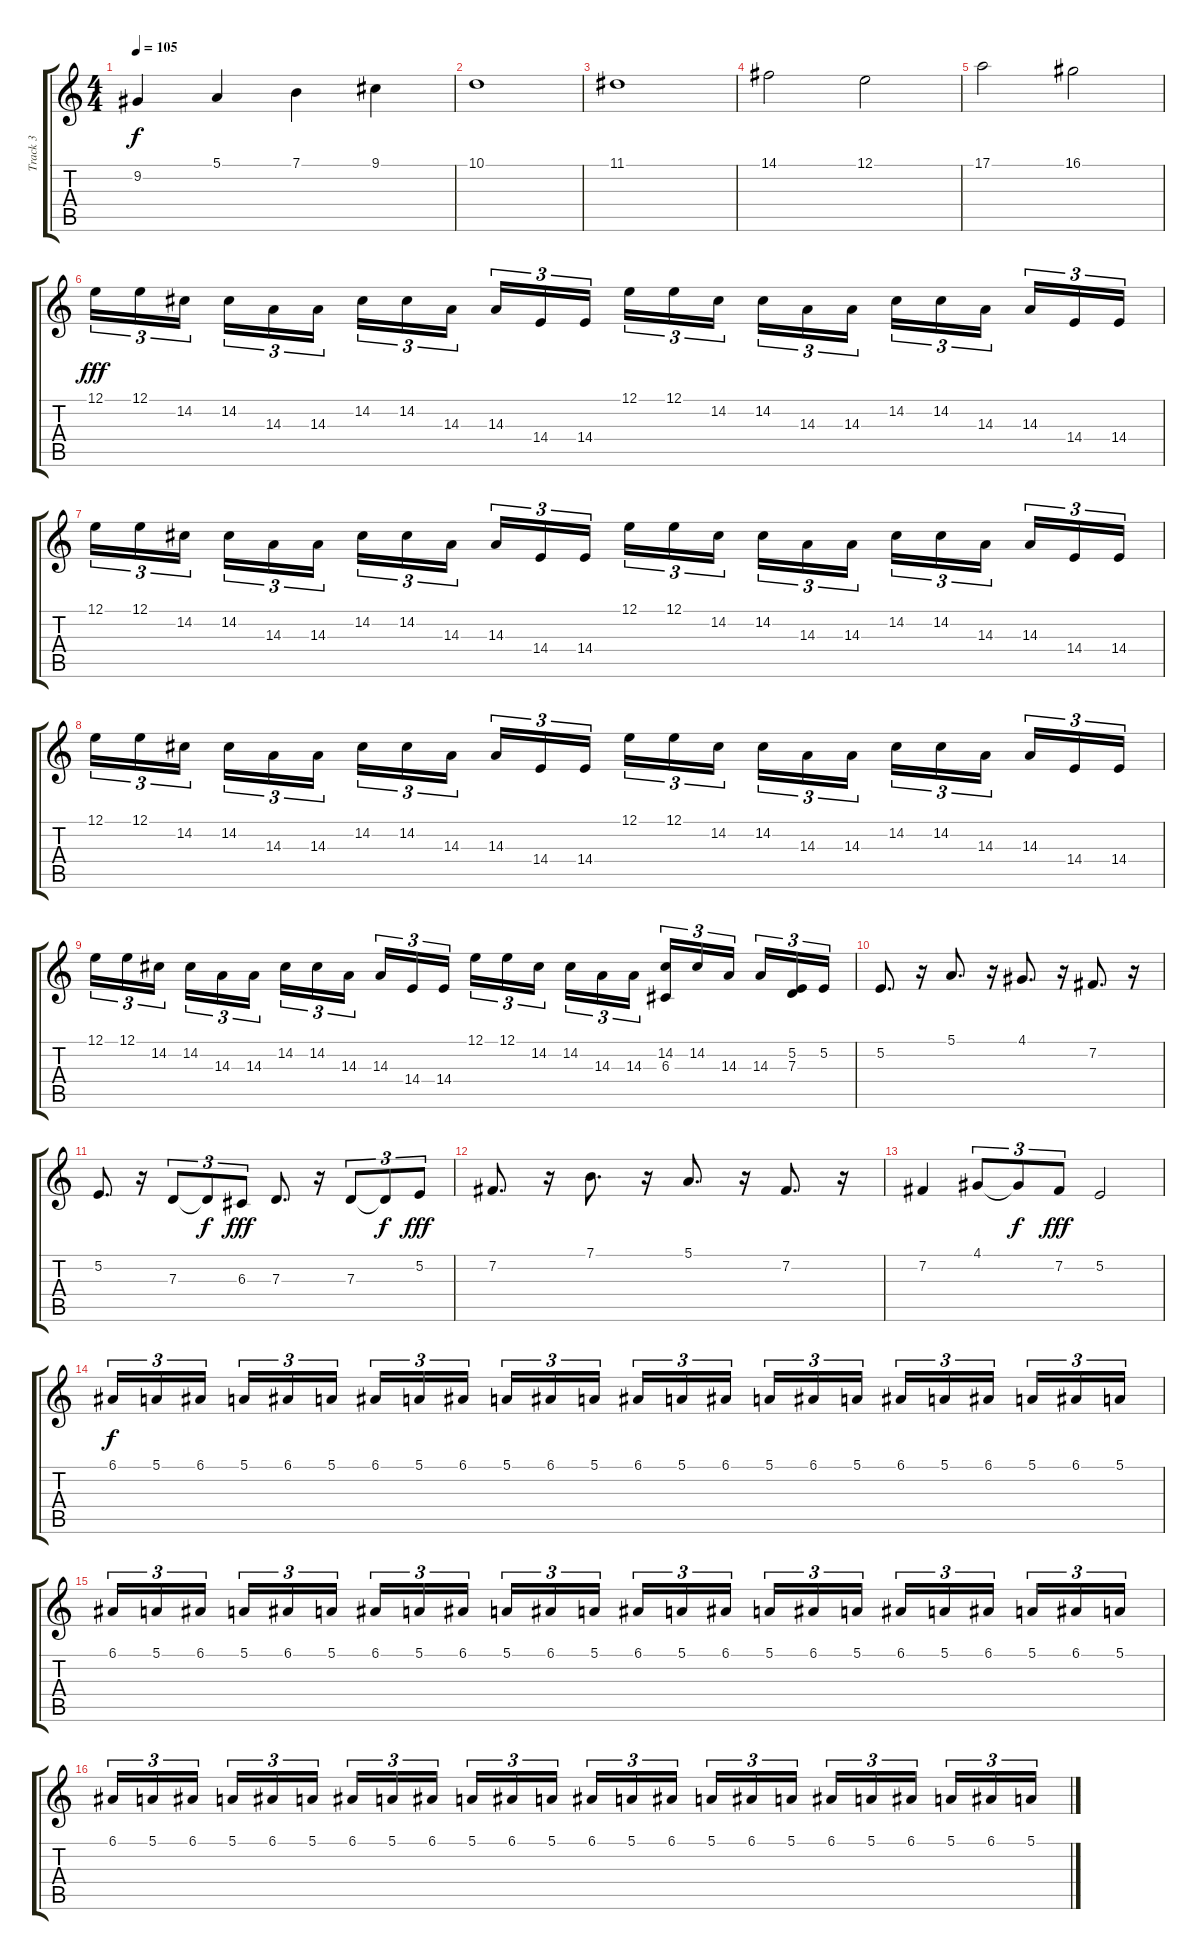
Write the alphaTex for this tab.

\track ("Track 3" "Track 3") {instrument recorder}
\staff {score tabs}
\tuning (E4 B3 G3 D3 A2 E2) {hide}
\ts (4 4)
\tempo 105
\clef g2
\ks c
9.2.4{dy f} 5.1.4 7.1.4 9.1.4 |
10.1.1 |
11.1.1 |
14.1.2 12.1.2 |
17.1.2 16.1.2 |
12.1.16{tu (3 2) dy fff} 12.1.16{tu (3 2)} 14.2.16{tu (3 2) beam splitsecondary} 14.2.16{tu (3 2)} 14.3.16{tu (3 2)} 14.3.16{tu (3 2)} 14.2.16{tu (3 2)} 14.2.16{tu (3 2)} 14.3.16{tu (3 2) beam splitsecondary} 14.3.16{tu (3 2)} 14.4.16{tu (3 2)} 14.4.16{tu (3 2)} 12.1.16{tu (3 2)} 12.1.16{tu (3 2)} 14.2.16{tu (3 2) beam splitsecondary} 14.2.16{tu (3 2)} 14.3.16{tu (3 2)} 14.3.16{tu (3 2)} 14.2.16{tu (3 2)} 14.2.16{tu (3 2)} 14.3.16{tu (3 2) beam splitsecondary} 14.3.16{tu (3 2)} 14.4.16{tu (3 2)} 14.4.16{tu (3 2)} |
12.1.16{tu (3 2)} 12.1.16{tu (3 2)} 14.2.16{tu (3 2) beam splitsecondary} 14.2.16{tu (3 2)} 14.3.16{tu (3 2)} 14.3.16{tu (3 2)} 14.2.16{tu (3 2)} 14.2.16{tu (3 2)} 14.3.16{tu (3 2) beam splitsecondary} 14.3.16{tu (3 2)} 14.4.16{tu (3 2)} 14.4.16{tu (3 2)} 12.1.16{tu (3 2)} 12.1.16{tu (3 2)} 14.2.16{tu (3 2) beam splitsecondary} 14.2.16{tu (3 2)} 14.3.16{tu (3 2)} 14.3.16{tu (3 2)} 14.2.16{tu (3 2)} 14.2.16{tu (3 2)} 14.3.16{tu (3 2) beam splitsecondary} 14.3.16{tu (3 2)} 14.4.16{tu (3 2)} 14.4.16{tu (3 2)} |
12.1.16{tu (3 2)} 12.1.16{tu (3 2)} 14.2.16{tu (3 2) beam splitsecondary} 14.2.16{tu (3 2)} 14.3.16{tu (3 2)} 14.3.16{tu (3 2)} 14.2.16{tu (3 2)} 14.2.16{tu (3 2)} 14.3.16{tu (3 2) beam splitsecondary} 14.3.16{tu (3 2)} 14.4.16{tu (3 2)} 14.4.16{tu (3 2)} 12.1.16{tu (3 2)} 12.1.16{tu (3 2)} 14.2.16{tu (3 2) beam splitsecondary} 14.2.16{tu (3 2)} 14.3.16{tu (3 2)} 14.3.16{tu (3 2)} 14.2.16{tu (3 2)} 14.2.16{tu (3 2)} 14.3.16{tu (3 2) beam splitsecondary} 14.3.16{tu (3 2)} 14.4.16{tu (3 2)} 14.4.16{tu (3 2)} |
12.1.16{tu (3 2)} 12.1.16{tu (3 2)} 14.2.16{tu (3 2) beam splitsecondary} 14.2.16{tu (3 2)} 14.3.16{tu (3 2)} 14.3.16{tu (3 2)} 14.2.16{tu (3 2)} 14.2.16{tu (3 2)} 14.3.16{tu (3 2) beam splitsecondary} 14.3.16{tu (3 2)} 14.4.16{tu (3 2)} 14.4.16{tu (3 2)} 12.1.16{tu (3 2)} 12.1.16{tu (3 2)} 14.2.16{tu (3 2) beam splitsecondary} 14.2.16{tu (3 2)} 14.3.16{tu (3 2)} 14.3.16{tu (3 2)} (14.2 6.3).16{tu (3 2)} 14.2.16{tu (3 2)} 14.3.16{tu (3 2) beam splitsecondary} 14.3.16{tu (3 2)} (5.2 7.3).16{tu (3 2)} 5.2.16{tu (3 2)} |
5.2.8{d} r.16 5.1.8{d} r.16 4.1.8{d} r.16 7.2.8{d} r.16 |
5.2.8{d} r.16 7.3.8{tu (3 2)} 7.3{t}.8{tu (3 2) dy f} 6.3.8{tu (3 2) dy fff} 7.3.8{d} r.16 7.3.8{tu (3 2)} 7.3{t}.8{tu (3 2) dy f} 5.2.8{tu (3 2) dy fff} |
7.2.8{d} r.16 7.1.8{d} r.16 5.1.8{d} r.16 7.2.8{d} r.16 |
7.2.4 4.1.8{tu (3 2)} 4.1{t}.8{tu (3 2) dy f} 7.2.8{tu (3 2) dy fff} 5.2.2 |
6.1.16{tu (3 2) dy f} 5.1.16{tu (3 2)} 6.1.16{tu (3 2) beam splitsecondary} 5.1.16{tu (3 2)} 6.1.16{tu (3 2)} 5.1.16{tu (3 2)} 6.1.16{tu (3 2)} 5.1.16{tu (3 2)} 6.1.16{tu (3 2) beam splitsecondary} 5.1.16{tu (3 2)} 6.1.16{tu (3 2)} 5.1.16{tu (3 2)} 6.1.16{tu (3 2)} 5.1.16{tu (3 2)} 6.1.16{tu (3 2) beam splitsecondary} 5.1.16{tu (3 2)} 6.1.16{tu (3 2)} 5.1.16{tu (3 2)} 6.1.16{tu (3 2)} 5.1.16{tu (3 2)} 6.1.16{tu (3 2) beam splitsecondary} 5.1.16{tu (3 2)} 6.1.16{tu (3 2)} 5.1.16{tu (3 2)} |
6.1.16{tu (3 2)} 5.1.16{tu (3 2)} 6.1.16{tu (3 2) beam splitsecondary} 5.1.16{tu (3 2)} 6.1.16{tu (3 2)} 5.1.16{tu (3 2)} 6.1.16{tu (3 2)} 5.1.16{tu (3 2)} 6.1.16{tu (3 2) beam splitsecondary} 5.1.16{tu (3 2)} 6.1.16{tu (3 2)} 5.1.16{tu (3 2)} 6.1.16{tu (3 2)} 5.1.16{tu (3 2)} 6.1.16{tu (3 2) beam splitsecondary} 5.1.16{tu (3 2)} 6.1.16{tu (3 2)} 5.1.16{tu (3 2)} 6.1.16{tu (3 2)} 5.1.16{tu (3 2)} 6.1.16{tu (3 2) beam splitsecondary} 5.1.16{tu (3 2)} 6.1.16{tu (3 2)} 5.1.16{tu (3 2)} |
6.1.16{tu (3 2)} 5.1.16{tu (3 2)} 6.1.16{tu (3 2) beam splitsecondary} 5.1.16{tu (3 2)} 6.1.16{tu (3 2)} 5.1.16{tu (3 2)} 6.1.16{tu (3 2)} 5.1.16{tu (3 2)} 6.1.16{tu (3 2) beam splitsecondary} 5.1.16{tu (3 2)} 6.1.16{tu (3 2)} 5.1.16{tu (3 2)} 6.1.16{tu (3 2)} 5.1.16{tu (3 2)} 6.1.16{tu (3 2) beam splitsecondary} 5.1.16{tu (3 2)} 6.1.16{tu (3 2)} 5.1.16{tu (3 2)} 6.1.16{tu (3 2)} 5.1.16{tu (3 2)} 6.1.16{tu (3 2) beam splitsecondary} 5.1.16{tu (3 2)} 6.1.16{tu (3 2)} 5.1.16{tu (3 2)}
